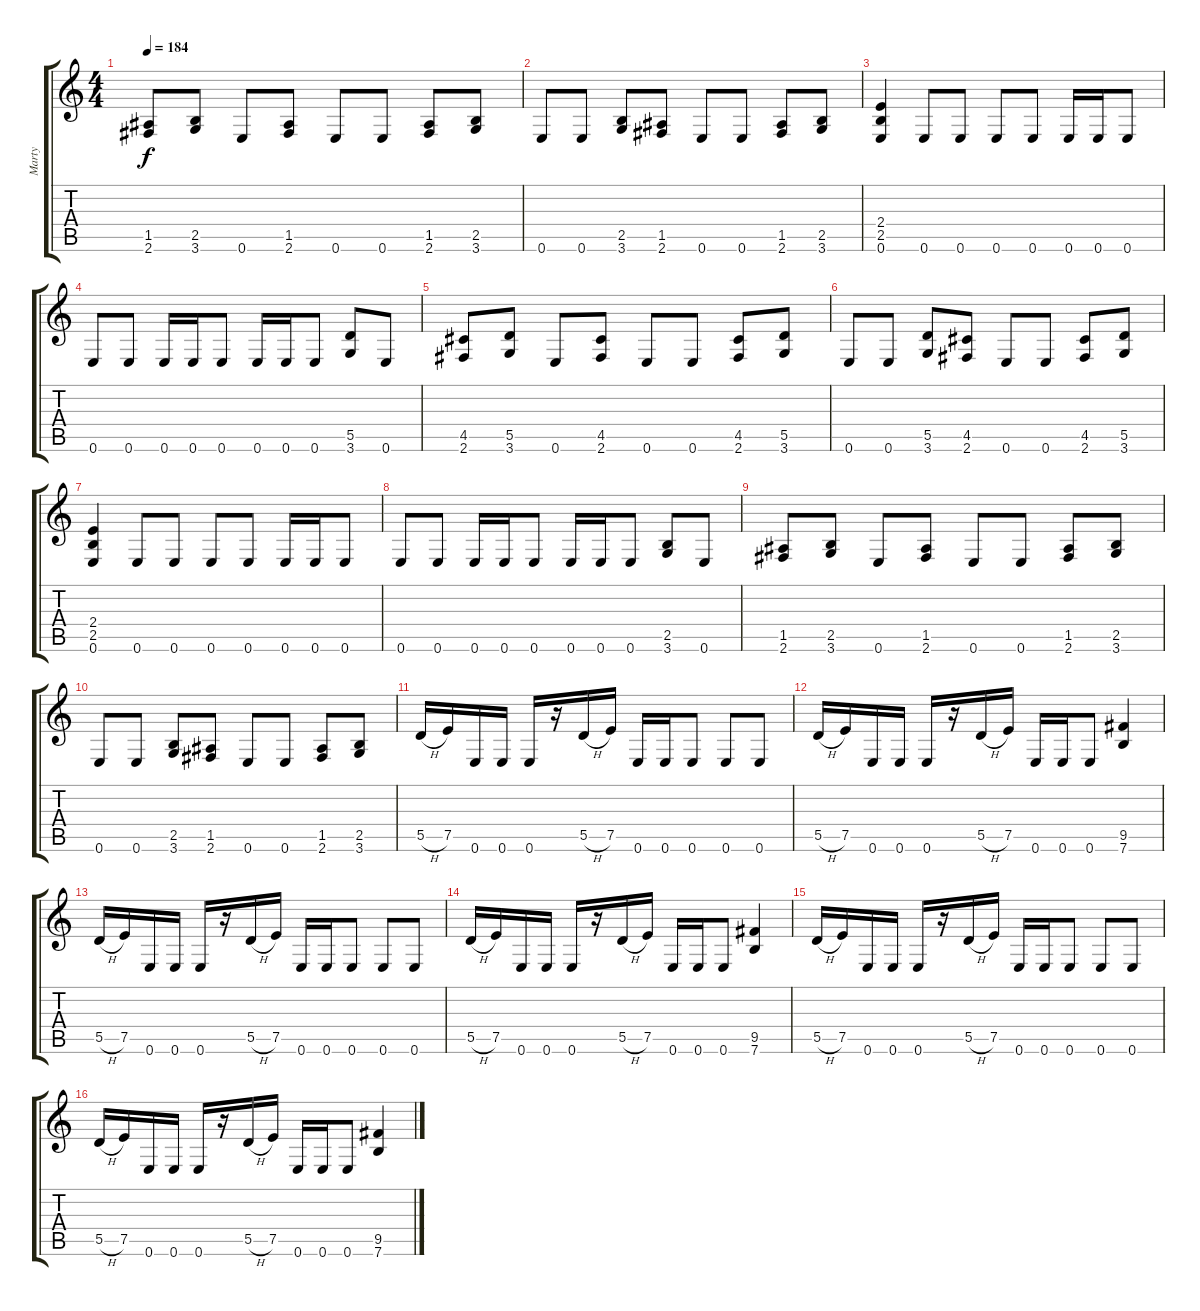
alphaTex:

\track ("Marty" "Marty") {instrument distortionguitar}
\staff {score tabs}
\tuning (E4 B3 G3 D3 A2 E2) {hide}
\ts (4 4)
\tempo 184
\clef g2
\ks c
(1.5 2.6).8{dy f} (2.5 3.6).8 0.6.8 (1.5 2.6).8 0.6.8 0.6.8 (1.5 2.6).8 (2.5 3.6).8 |
0.6.8 0.6.8 (2.5 3.6).8 (1.5 2.6).8 0.6.8 0.6.8 (1.5 2.6).8 (2.5 3.6).8 |
(2.4 2.5 0.6).4 0.6.8 0.6.8 0.6.8 0.6.8 0.6.16 0.6.16 0.6.8 |
0.6.8 0.6.8 0.6.16 0.6.16 0.6.8 0.6.16 0.6.16 0.6.8 (5.5 3.6).8 0.6.8 |
(4.5 2.6).8 (5.5 3.6).8 0.6.8 (4.5 2.6).8 0.6.8 0.6.8 (4.5 2.6).8 (5.5 3.6).8 |
0.6.8 0.6.8 (5.5 3.6).8 (4.5 2.6).8 0.6.8 0.6.8 (4.5 2.6).8 (5.5 3.6).8 |
(2.4 2.5 0.6).4 0.6.8 0.6.8 0.6.8 0.6.8 0.6.16 0.6.16 0.6.8 |
0.6.8 0.6.8 0.6.16 0.6.16 0.6.8 0.6.16 0.6.16 0.6.8 (2.5 3.6).8 0.6.8 |
(1.5 2.6).8 (2.5 3.6).8 0.6.8 (1.5 2.6).8 0.6.8 0.6.8 (1.5 2.6).8 (2.5 3.6).8 |
0.6.8 0.6.8 (2.5 3.6).8 (1.5 2.6).8 0.6.8 0.6.8 (1.5 2.6).8 (2.5 3.6).8 |
5.5{h}.16 7.5.16 0.6.16 0.6.16 0.6.16 r.16 5.5{h}.16 7.5.16 0.6.16 0.6.16 0.6.8 0.6.8 0.6.8 |
5.5{h}.16 7.5.16 0.6.16 0.6.16 0.6.16 r.16 5.5{h}.16 7.5.16 0.6.16 0.6.16 0.6.8 (9.5 7.6).4 |
5.5{h}.16 7.5.16 0.6.16 0.6.16 0.6.16 r.16 5.5{h}.16 7.5.16 0.6.16 0.6.16 0.6.8 0.6.8 0.6.8 |
5.5{h}.16 7.5.16 0.6.16 0.6.16 0.6.16 r.16 5.5{h}.16 7.5.16 0.6.16 0.6.16 0.6.8 (9.5 7.6).4 |
5.5{h}.16 7.5.16 0.6.16 0.6.16 0.6.16 r.16 5.5{h}.16 7.5.16 0.6.16 0.6.16 0.6.8 0.6.8 0.6.8 |
5.5{h}.16 7.5.16 0.6.16 0.6.16 0.6.16 r.16 5.5{h}.16 7.5.16 0.6.16 0.6.16 0.6.8 (9.5 7.6).4
